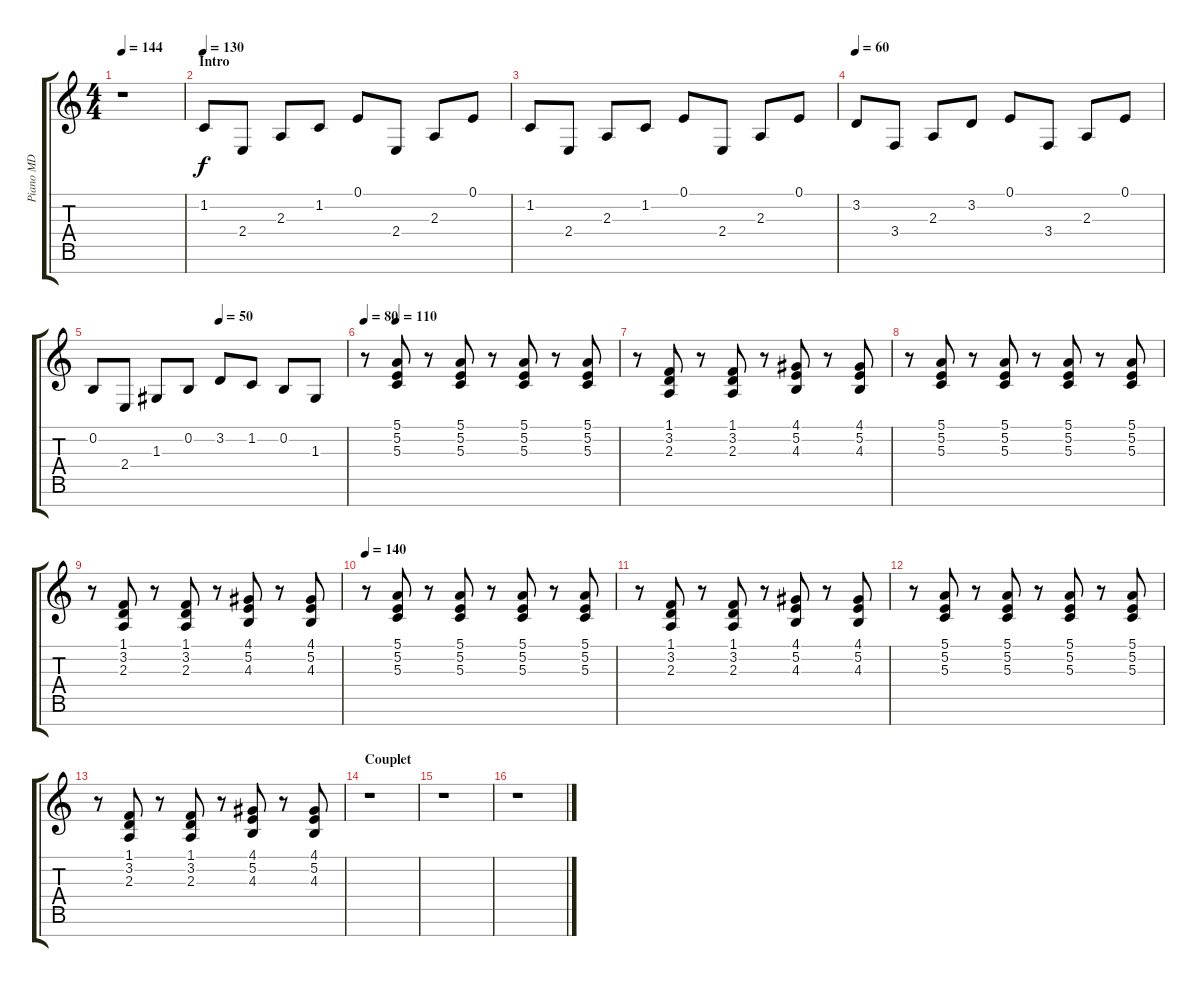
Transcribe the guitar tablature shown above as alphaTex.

\track ("Piano MD" "Piano MD") {instrument acousticgrandpiano}
\staff {score tabs}
\tuning (E4 B3 G3 D3 A2 E2 B1) {hide}
\ts (4 4)
\tempo 144
\tempo 100
\tempo 144
\clef g2
\ks c
r.1{dy f instrument acousticgrandpiano} |
\section ("" "Intro")
\tempo 130
1.2.8 2.4.8 2.3.8 1.2.8 0.1.8 2.4.8 2.3.8 0.1.8 |
1.2.8 2.4.8 2.3.8 1.2.8 0.1.8 2.4.8 2.3.8 0.1.8 |
\tempo 60
3.2.8 3.4.8 2.3.8 3.2.8 0.1.8 3.4.8 2.3.8 0.1.8 |
\tempo (50 0.5)
0.2.8 2.4.8 1.3.8 0.2.8 3.2.8 1.2.8 0.2.8 1.3.8 |
\tempo 80
\tempo (110 0.125)
r.8{volume 5} (5.1 5.2 5.3).8{volume 15} r.8 (5.1 5.2 5.3).8 r.8 (5.1 5.2 5.3).8 r.8 (5.1 5.2 5.3).8 |
r.8 (1.1 3.2 2.3).8 r.8 (1.1 3.2 2.3).8 r.8 (4.1 5.2 4.3).8 r.8 (4.1 5.2 4.3).8 |
r.8 (5.1 5.2 5.3).8 r.8 (5.1 5.2 5.3).8 r.8 (5.1 5.2 5.3).8 r.8 (5.1 5.2 5.3).8 |
r.8 (1.1 3.2 2.3).8 r.8 (1.1 3.2 2.3).8 r.8 (4.1 5.2 4.3).8 r.8 (4.1 5.2 4.3).8 |
\tempo 140
r.8 (5.1 5.2 5.3).8 r.8 (5.1 5.2 5.3).8 r.8 (5.1 5.2 5.3).8 r.8 (5.1 5.2 5.3).8 |
r.8 (1.1 3.2 2.3).8 r.8 (1.1 3.2 2.3).8 r.8 (4.1 5.2 4.3).8 r.8 (4.1 5.2 4.3).8 |
r.8 (5.1 5.2 5.3).8 r.8 (5.1 5.2 5.3).8 r.8 (5.1 5.2 5.3).8 r.8 (5.1 5.2 5.3).8 |
r.8 (1.1 3.2 2.3).8 r.8 (1.1 3.2 2.3).8 r.8 (4.1 5.2 4.3).8 r.8 (4.1 5.2 4.3).8 |
\section ("" "Couplet")
r.1 |
r.1 |
r.1
